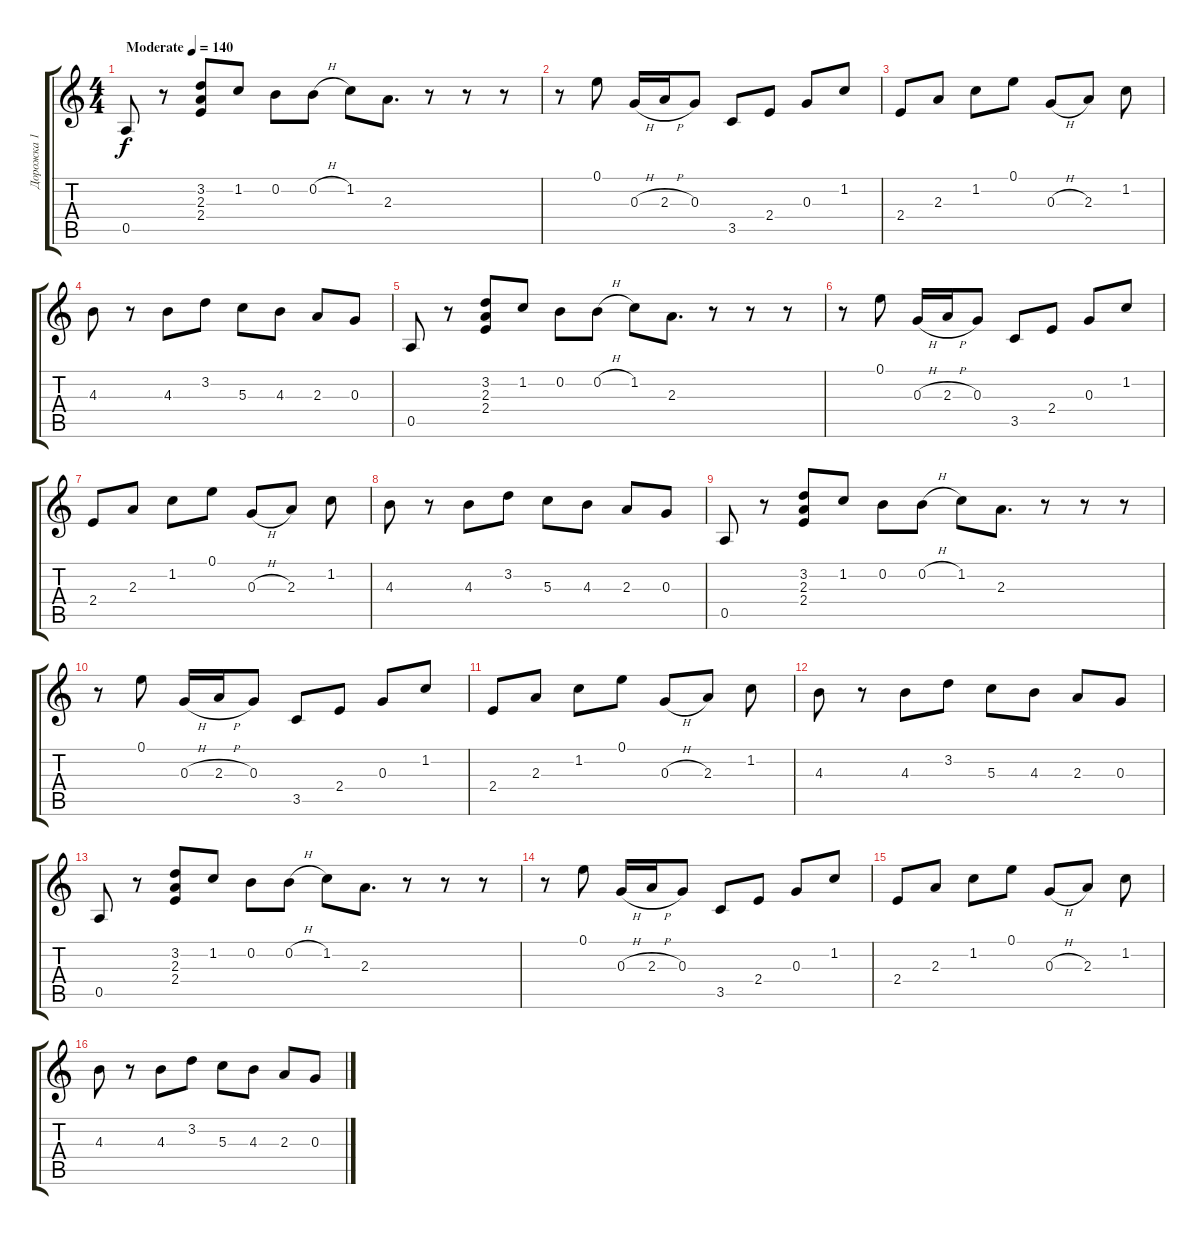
\track ("Дорожка 1" "Дорожка 1") {instrument acousticguitarsteel}
\staff {score tabs}
\tuning (E4 B3 G3 D3 A2 E2) {hide}
\ts (4 4)
\tempo (140 "Moderate")
\clef g2
\ks c
0.5.8{dy f instrument acousticguitarsteel} r.8 (3.2 2.3 2.4).8 1.2.8 0.2.8 0.2{h}.8 1.2.8 2.3.8{d} r.8 r.8 r.8 |
r.8 0.1.8 0.3{h}.16 2.3{h}.16 0.3.8 3.5.8 2.4.8 0.3.8 1.2.8 |
2.4.8 2.3.8 1.2.8 0.1.8 0.3{h}.8 2.3.8 1.2.8 |
4.3.8 r.8 4.3.8 3.2.8 5.3.8 4.3.8 2.3.8 0.3.8 |
0.5.8 r.8 (3.2 2.3 2.4).8 1.2.8 0.2.8 0.2{h}.8 1.2.8 2.3.8{d} r.8 r.8 r.8 |
r.8 0.1.8 0.3{h}.16 2.3{h}.16 0.3.8 3.5.8 2.4.8 0.3.8 1.2.8 |
2.4.8 2.3.8 1.2.8 0.1.8 0.3{h}.8 2.3.8 1.2.8 |
4.3.8 r.8 4.3.8 3.2.8 5.3.8 4.3.8 2.3.8 0.3.8 |
0.5.8 r.8 (3.2 2.3 2.4).8 1.2.8 0.2.8 0.2{h}.8 1.2.8 2.3.8{d} r.8 r.8 r.8 |
r.8 0.1.8 0.3{h}.16 2.3{h}.16 0.3.8 3.5.8 2.4.8 0.3.8 1.2.8 |
2.4.8 2.3.8 1.2.8 0.1.8 0.3{h}.8 2.3.8 1.2.8 |
4.3.8 r.8 4.3.8 3.2.8 5.3.8 4.3.8 2.3.8 0.3.8 |
0.5.8 r.8 (3.2 2.3 2.4).8 1.2.8 0.2.8 0.2{h}.8 1.2.8 2.3.8{d} r.8 r.8 r.8 |
r.8 0.1.8 0.3{h}.16 2.3{h}.16 0.3.8 3.5.8 2.4.8 0.3.8 1.2.8 |
2.4.8 2.3.8 1.2.8 0.1.8 0.3{h}.8 2.3.8 1.2.8 |
4.3.8 r.8 4.3.8 3.2.8 5.3.8 4.3.8 2.3.8 0.3.8
